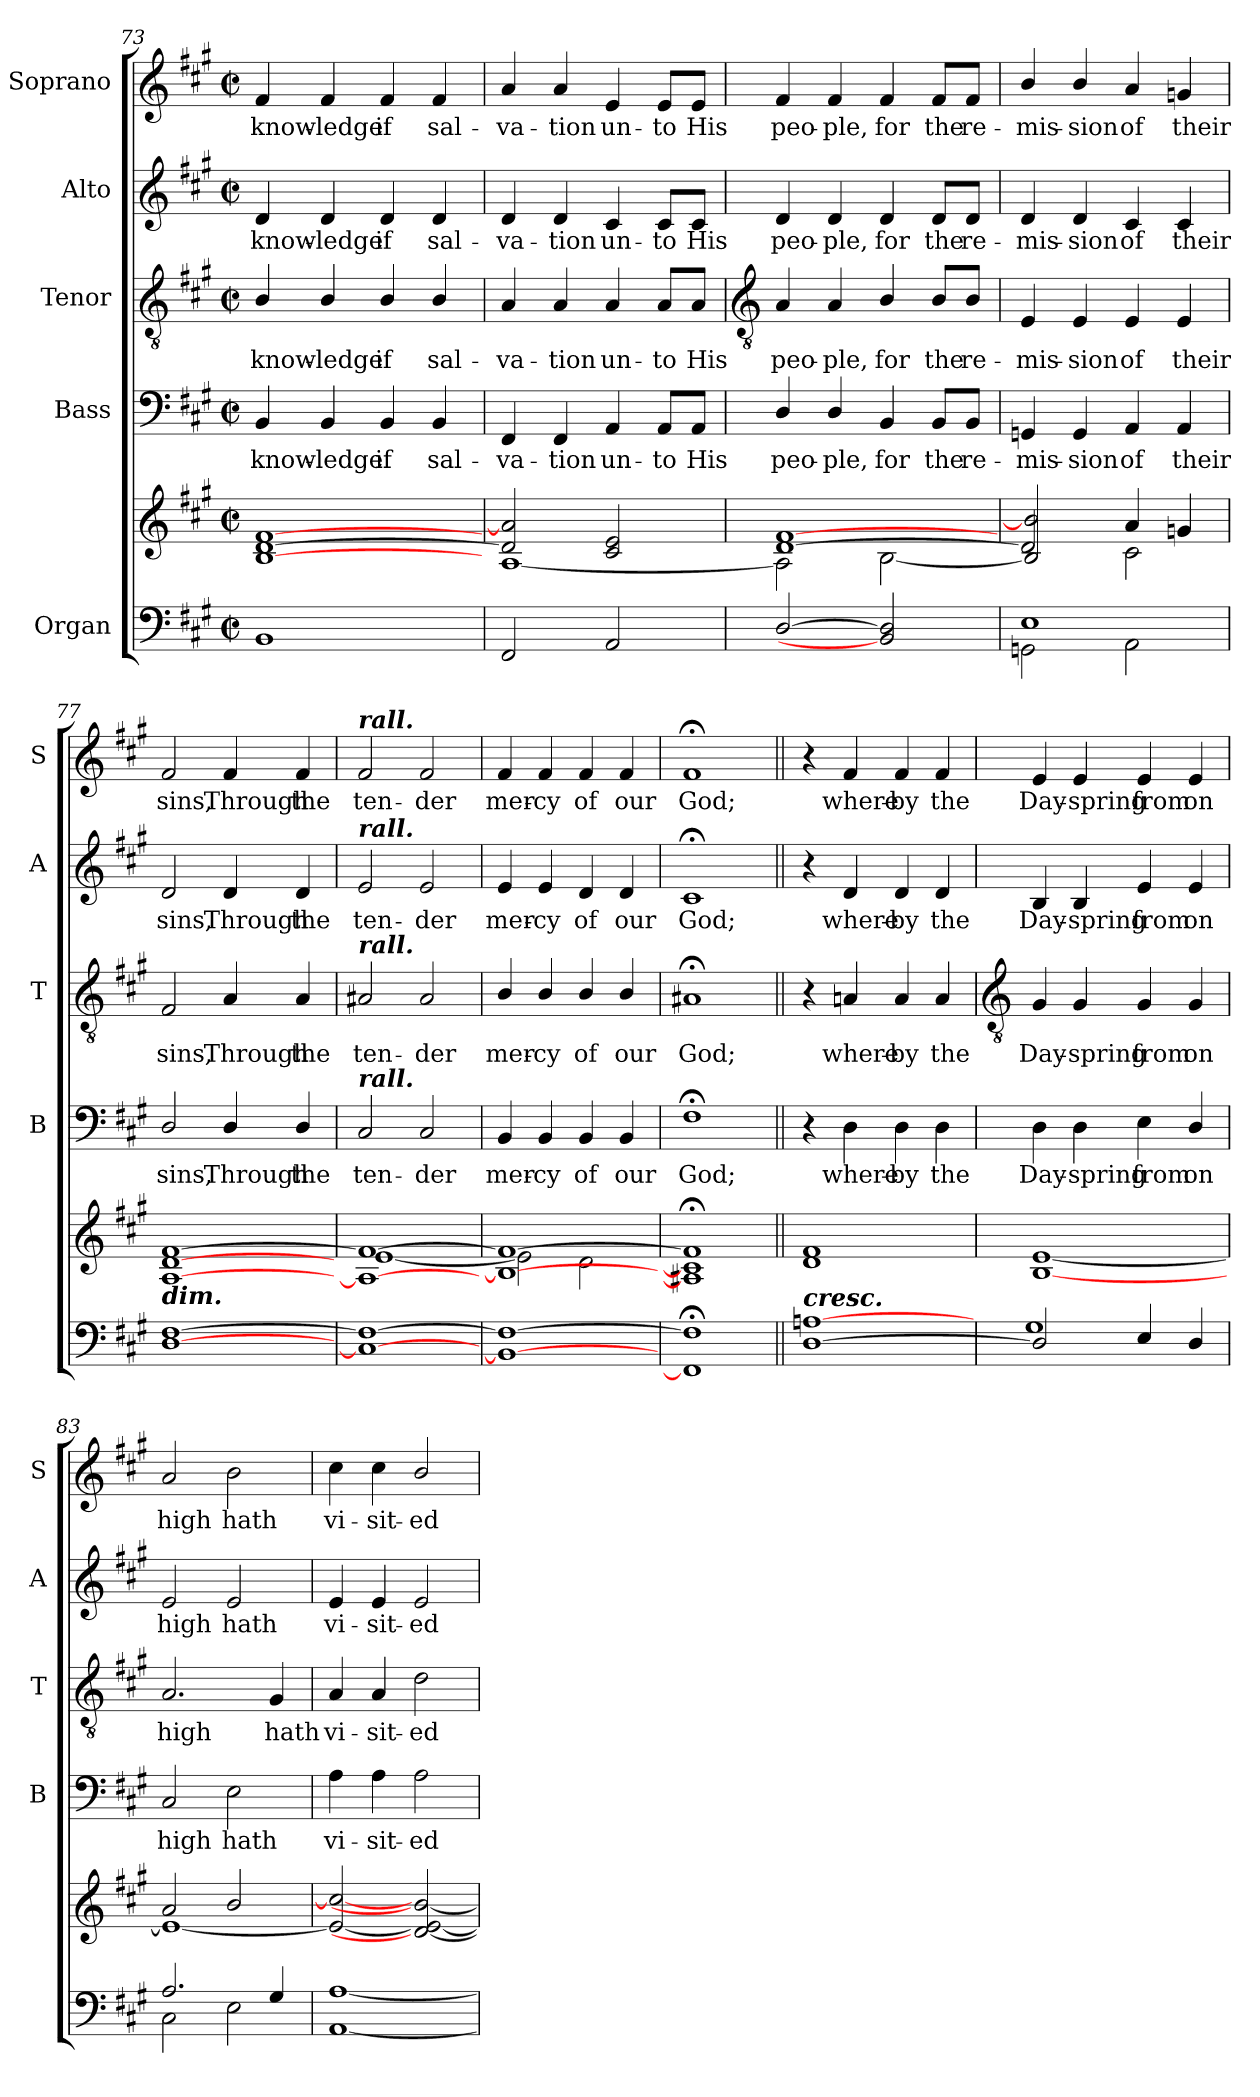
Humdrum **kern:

**kern	**kern	**kern	**text	**kern	**text	**kern	**text	**kern	**text
*part5	*part5	*part4	*part4	*part3	*part3	*part2	*part2	*part1	*part1
*staff6	*staff5	*staff4	*staff4	*staff3	*staff3	*staff2	*staff2	*staff1	*staff1
*I"Organ	*	*I"Bass	*	*I"Tenor	*	*I"Alto	*	*I"Soprano	*
*	*	*I'B	*	*I'T	*	*I'A	*	*I'S	*
*clefF4	*clefG2	*clefF4	*	*clefGv2	*	*clefG2	*	*clefG2	*
*k[f#c#g#]	*k[f#c#g#]	*k[f#c#g#]	*	*k[f#c#g#]	*	*k[f#c#g#]	*	*k[f#c#g#]	*
*A:	*A:	*A:	*	*A:	*	*A:	*	*A:	*
*M2/2	*M2/2	*M2/2	*	*M2/2	*	*M2/2	*	*M2/2	*
*met(c|)	*met(c|)	*met(c|)	*	*met(c|)	*	*met(c|)	*	*met(c|)	*
=73	=73	=73	=73	=73	=73	=73	=73	=73	=73
*^	*^	*	*	*	*	*	*	*	*
!	!	!	!	!	!LO:LY:b	!	!LO:LY:b	!	!LO:LY:b	!	!LO:LY:b
1BB	1ryy	[1B\ [1d\ [1f#\	1ryy	4BB	know-	4B/	know-	4d	know-	4f#	know-
!	!	!	!	!	!LO:LY:b	!	!LO:LY:b	!	!LO:LY:b	!	!LO:LY:b
.	.	.	.	4BB	-ledge	4B/	-ledge	4d	-ledge	4f#	-ledge
!	!	!	!	!	!LO:LY:b	!	!LO:LY:b	!	!LO:LY:b	!	!LO:LY:b
.	.	.	.	4BB	if	4B/	if	4d	if	4f#	if
!	!	!	!	!	!LO:LY:b	!	!LO:LY:b	!	!LO:LY:b	!	!LO:LY:b
.	.	.	.	4BB	sal-	4B/	sal-	4d	sal-	4f#	sal-
=74	=74	=74	=74	=74	=74	=74	=74	=74	=74	=74	=74
!	!	!	!	!	!LO:LY:b	!	!LO:LY:b	!	!LO:LY:b	!	!LO:LY:b
2FF#	1ryy	2d/] 2a/]	[1A\	4FF#	-va-	4A	-va-	4d	-va-	4a	-va-
!	!	!	!	!	!LO:LY:b	!	!LO:LY:b	!	!LO:LY:b	!	!LO:LY:b
.	.	.	.	4FF#	-tion	4A	-tion	4d	-tion	4a	-tion
!	!	!	!	!	!LO:LY:b	!	!LO:LY:b	!	!LO:LY:b	!	!LO:LY:b
2AA	.	2c#/ 2e/	.	4AA	un-	4A	un-	4c#	un-	4e	un-
!	!	!	!	!	!LO:LY:b	!	!LO:LY:b	!	!LO:LY:b	!	!LO:LY:b
.	.	.	.	8AA/L	-to	8A/L	-to	8c#/L	-to	8e/L	-to
!	!	!	!	!	!LO:LY:b	!	!LO:LY:b	!	!LO:LY:b	!	!LO:LY:b
.	.	.	.	8AA/J	His	8A/J	His	8c#/J	His	8e/J	His
!!LO:LB:g=z
=75	=75	=75	=75	=75	=75	=75	=75	=75	=75	=75	=75
*	*	*	*	*	*	*clefGv2	*	*	*	*	*
!	!	!	!	!	!LO:LY:b	!	!LO:LY:b	!	!LO:LY:b	!	!LO:LY:b
[2D/	1ryy	[1d/ [1f#/	2A\]	4D/	peo-	4A	peo-	4d	peo-	4f#	peo-
!	!	!	!	!	!LO:LY:b	!	!LO:LY:b	!	!LO:LY:b	!	!LO:LY:b
.	.	.	.	4D/	-ple,	4A	-ple,	4d	-ple,	4f#	-ple,
!	!	!	!	!	!LO:LY:b	!	!LO:LY:b	!	!LO:LY:b	!	!LO:LY:b
2BB] 2D]	.	.	[2B\	4BB	for	4B/	for	4d	for	4f#	for
!	!	!	!	!	!LO:LY:b	!	!LO:LY:b	!	!LO:LY:b	!	!LO:LY:b
.	.	.	.	8BB/L	the	8B/L	the	8d/L	the	8f#/L	the
!	!	!	!	!	!LO:LY:b	!	!LO:LY:b	!	!LO:LY:b	!	!LO:LY:b
.	.	.	.	8BB/J	re-	8B/J	re-	8d/J	re-	8f#/J	re-
=76	=76	=76	=76	=76	=76	=76	=76	=76	=76	=76	=76
!	!	!	!	!	!LO:LY:b	!	!LO:LY:b	!	!LO:LY:b	!	!LO:LY:b
1E	2GGn\	2d/]	2B/] 2b/]	4GGn	-mis-	4E	-mis-	4d	-mis-	4b/	-mis-
!	!	!	!	!	!LO:LY:b	!	!LO:LY:b	!	!LO:LY:b	!	!LO:LY:b
.	.	.	.	4GG	-sion	4E	-sion	4d	-sion	4b/	-sion
!	!	!	!	!	!LO:LY:b	!	!LO:LY:b	!	!LO:LY:b	!	!LO:LY:b
.	2AA\	4a/	2c#\	4AA	of	4E	of	4c#	of	4a	of
!	!	!	!	!	!LO:LY:b	!	!LO:LY:b	!	!LO:LY:b	!	!LO:LY:b
.	.	4gn/	.	4AA	their	4E	their	4c#	their	4gn	their
=77	=77	=77	=77	=77	=77	=77	=77	=77	=77	=77	=77
!	!	!LO:TX:b:Bi:t=dim.	!	!	!	!	!	!	!	!	!
!	!	!	!	!	!LO:LY:b	!	!LO:LY:b	!	!LO:LY:b	!	!LO:LY:b
[1D [1F#	1ryy	[1A/ [1d/ [1f#/	1ryy	2D/	sins,	2F#	sins,	2d	sins,	2f#	sins,
!	!	!	!	!	!LO:LY:b	!	!LO:LY:b	!	!LO:LY:b	!	!LO:LY:b
.	.	.	.	4D/	Through	4A	Through	4d	Through	4f#	Through
!	!	!	!	!	!LO:LY:b	!	!LO:LY:b	!	!LO:LY:b	!	!LO:LY:b
.	.	.	.	4D/	the	4A	the	4d	the	4f#	the
=78	=78	=78	=78	=78	=78	=78	=78	=78	=78	=78	=78
!	!	!	!	!	!	!	!	!	!	!LO:TX:a:Bi:t=rall.	!
!	!	!	!	!	!	!	!	!LO:TX:a:Bi:t=rall.	!	!	!
!	!	!	!	!	!	!LO:TX:a:Bi:t=rall.	!	!	!	!	!
!	!	!	!	!LO:TX:a:Bi:t=rall.	!	!	!	!	!	!	!
!	!	!	!	!	!LO:LY:b	!	!LO:LY:b	!	!LO:LY:b	!	!LO:LY:b
1C#_ 1F#_	1ryy	1A#/_ 1f#/_	[1e\	2C#	ten-	2A#X	ten-	2e	ten-	2f#	ten-
!	!	!	!	!	!LO:LY:b	!	!LO:LY:b	!	!LO:LY:b	!	!LO:LY:b
.	.	.	.	2C#	-der	2A#	-der	2e	-der	2f#	-der
=79	=79	=79	=79	=79	=79	=79	=79	=79	=79	=79	=79
!	!	!	!	!	!LO:LY:b	!	!LO:LY:b	!	!LO:LY:b	!	!LO:LY:b
1BB_ 1F#_	1ryy	1B/_ 1f#/_	2e\]	4BB	mer-	4B/	mer-	4e	mer-	4f#	mer-
!	!	!	!	!	!LO:LY:b	!	!LO:LY:b	!	!LO:LY:b	!	!LO:LY:b
.	.	.	.	4BB	-cy	4B/	-cy	4e	-cy	4f#	-cy
!	!	!	!	!	!LO:LY:b	!	!LO:LY:b	!	!LO:LY:b	!	!LO:LY:b
.	.	.	2d\	4BB	of	4B/	of	4d	of	4f#	of
!	!	!	!	!	!LO:LY:b	!	!LO:LY:b	!	!LO:LY:b	!	!LO:LY:b
.	.	.	.	4BB	our	4B/	our	4d	our	4f#	our
=80	=80	=80	=80	=80	=80	=80	=80	=80	=80	=80	=80
!	!	!	!	!	!LO:LY:b	!	!LO:LY:b	!	!LO:LY:b	!	!LO:LY:b
1FF#]; 1F#];	1ryy	1A#X/];< 1c#/];< 1f#/];<	1ryy	1F#;<	God;	1A#X;<	God;	1c#;<	God;	1f#;<	God;
=81||	=81||	=81||	=81||	=81||	=81||	=81||	=81||	=81||	=81||	=81||	=81||
!LO:TX:a:Bi:t=cresc.	!	!	!	!	!	!	!	!	!	!	!
[1D [1An	1ryy	1ryy	1d\ 1f#\	4r	.	4r	.	4r	.	4r	.
!	!	!	!	!	!LO:LY:b	!	!LO:LY:b	!	!LO:LY:b	!	!LO:LY:b
.	.	.	.	4D	where-	4An	where-	4d	where-	4f#	where-
!	!	!	!	!	!LO:LY:b	!	!LO:LY:b	!	!LO:LY:b	!	!LO:LY:b
.	.	.	.	4D	-by	4A	-by	4d	-by	4f#	-by
!	!	!	!	!	!LO:LY:b	!	!LO:LY:b	!	!LO:LY:b	!	!LO:LY:b
.	.	.	.	4D	the	4A	the	4d	the	4f#	the
!!LO:LB:g=z
=82	=82	=82	=82	=82	=82	=82	=82	=82	=82	=82	=82
*	*	*	*	*	*	*clefGv2	*	*	*	*	*
!	!	!	!	!	!LO:LY:b	!	!LO:LY:b	!	!LO:LY:b	!	!LO:LY:b
2D]	1G#	1ryy	[1B\ [1e\	4D	Day-	4G#	Day-	4B	Day-	4e	Day-
!	!	!	!	!	!LO:LY:b	!	!LO:LY:b	!	!LO:LY:b	!	!LO:LY:b
.	.	.	.	4D	-spring	4G#	-spring	4B	-spring	4e	-spring
!	!	!	!	!	!LO:LY:b	!	!LO:LY:b	!	!LO:LY:b	!	!LO:LY:b
4E	.	.	.	4E	from	4G#	from	4e	from	4e	from
!	!	!	!	!	!LO:LY:b	!	!LO:LY:b	!	!LO:LY:b	!	!LO:LY:b
4D	.	.	.	4D/	on	4G#	on	4e	on	4e	on
=83	=83	=83	=83	=83	=83	=83	=83	=83	=83	=83	=83
!	!	!	!	!	!LO:LY:b	!	!LO:LY:b	!	!LO:LY:b	!	!LO:LY:b
2.A/	2C#\	2a/	1e\_	2C#	high	2.A	high	2e	high	2a	high
!	!	!	!	!	!LO:LY:b	!	!	!	!LO:LY:b	!	!LO:LY:b
.	2E\	2b/	.	2E	hath	.	.	2e	hath	2b	hath
!	!	!	!	!	!	!	!LO:LY:b	!	!	!	!
4G#/	.	.	.	.	.	4G#	hath	.	.	.	.
=84	=84	=84	=84	=84	=84	=84	=84	=84	=84	=84	=84
!	!	!	!	!	!LO:LY:b	!	!LO:LY:b	!	!LO:LY:b	!	!LO:LY:b
1ryy	[1AA [1A	1ryy	2e/_ 2cc#/_	4A	vi-	4A	vi-	4e	vi-	4cc#	vi-
!	!	!	!	!	!LO:LY:b	!	!LO:LY:b	!	!LO:LY:b	!	!LO:LY:b
.	.	.	.	4A	-sit-	4A	-sit-	4e	-sit-	4cc#	-sit-
!	!	!	!	!	!LO:LY:b	!	!LO:LY:b	!	!LO:LY:b	!	!LO:LY:b
.	.	.	2d/_ 2e/_ 2b/_	2A	-ed	2d	-ed	2e	-ed	2b/	-ed
*v	*v	*	*	*	*	*	*	*	*	*	*
*	*v	*v	*	*	*	*	*	*	*	*
=	=	=	=	=	=	=	=	=	=
*-	*-	*-	*-	*-	*-	*-	*-	*-	*-
